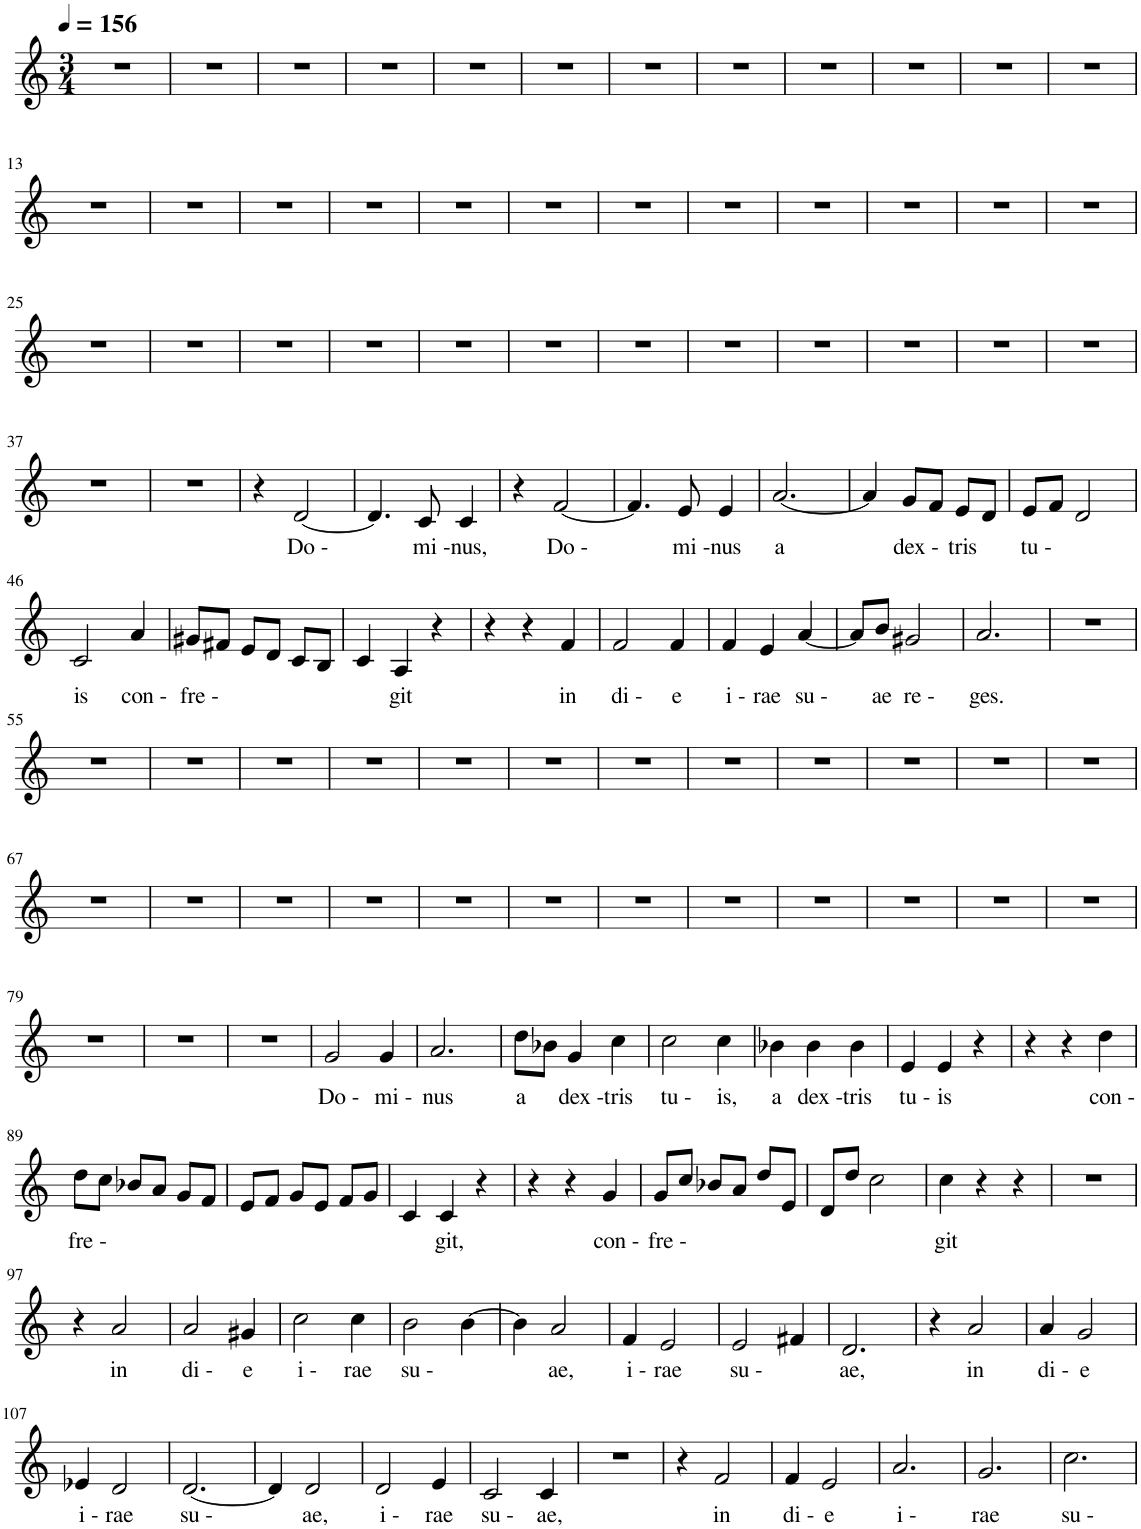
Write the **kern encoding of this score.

**kern	**text
*part1	*part1
*staff1	*staff1
*I"Alto, Alto	*
*I'A.	*
*clefG2	*
*k[]	*
*M3/4	*
*MM156	*
=1	=1
2.r	.
=2	=2
2.r	.
=3	=3
2.r	.
=4	=4
2.r	.
=5	=5
2.r	.
=6	=6
2.r	.
=7	=7
2.r	.
=8	=8
2.r	.
=9	=9
2.r	.
=10	=10
2.r	.
=11	=11
2.r	.
=12	=12
2.r	.
!!LO:LB:g=z
=13	=13
2.r	.
=14	=14
2.r	.
=15	=15
2.r	.
=16	=16
2.r	.
=17	=17
2.r	.
=18	=18
2.r	.
=19	=19
2.r	.
=20	=20
2.r	.
=21	=21
2.r	.
=22	=22
2.r	.
=23	=23
2.r	.
=24	=24
2.r	.
!!LO:LB:g=z
=25	=25
2.r	.
=26	=26
2.r	.
=27	=27
2.r	.
=28	=28
2.r	.
=29	=29
2.r	.
=30	=30
2.r	.
=31	=31
2.r	.
=32	=32
2.r	.
=33	=33
2.r	.
=34	=34
2.r	.
=35	=35
2.r	.
=36	=36
2.r	.
!!LO:LB:g=z
=37	=37
2.r	.
=38	=38
2.r	.
=39	=39
4r	.
!	!LO:LY:b
[2d/	Do -
=40	=40
4.d/]	.
!	!LO:LY:b
8c/	mi -
!	!LO:LY:b
4c/	nus,
=41	=41
4r	.
!	!LO:LY:b
[2f/	Do -
=42	=42
4.f/]	.
!	!LO:LY:b
8e/	mi -
!	!LO:LY:b
4e/	nus
=43	=43
!	!LO:LY:b
[2.a/	a
=44	=44
4a/]	.
!	!LO:LY:b
8g/L	dex -
8f/J	.
!	!LO:LY:b
8e/L	tris
8d/J	.
=45	=45
!	!LO:LY:b
8e/L	tu -
8f/J	.
2d/	.
!!LO:LB:g=z
=46	=46
!	!LO:LY:b
2c/	is
!	!LO:LY:b
4a/	con -
=47	=47
!	!LO:LY:b
8g#X/L	fre -
8f#X/J	.
8e/L	.
8d/J	.
8c/L	.
8B/J	.
=48	=48
4c/	.
!	!LO:LY:b
4A/	git
4r	.
=49	=49
4r	.
4r	.
!	!LO:LY:b
4f/	in
=50	=50
!	!LO:LY:b
2f/	di -
!	!LO:LY:b
4f/	e
=51	=51
!	!LO:LY:b
4f/	i -
!	!LO:LY:b
4e/	rae
!	!LO:LY:b
[4a/	su -
=52	=52
8a/L]	.
!	!LO:LY:b
8b/J	ae
!	!LO:LY:b
2g#X/	re -
=53	=53
!	!LO:LY:b
2.a/	ges.
=54	=54
2.r	.
!!LO:LB:g=z
=55	=55
2.r	.
=56	=56
2.r	.
=57	=57
2.r	.
=58	=58
2.r	.
=59	=59
2.r	.
=60	=60
2.r	.
=61	=61
2.r	.
=62	=62
2.r	.
=63	=63
2.r	.
=64	=64
2.r	.
=65	=65
2.r	.
=66	=66
2.r	.
!!LO:LB:g=z
=67	=67
2.r	.
=68	=68
2.r	.
=69	=69
2.r	.
=70	=70
2.r	.
=71	=71
2.r	.
=72	=72
2.r	.
=73	=73
2.r	.
=74	=74
2.r	.
=75	=75
2.r	.
=76	=76
2.r	.
=77	=77
2.r	.
=78	=78
2.r	.
!!LO:LB:g=z
=79	=79
2.r	.
=80	=80
2.r	.
=81	=81
2.r	.
=82	=82
!	!LO:LY:b
2g/	Do -
!	!LO:LY:b
4g/	mi -
=83	=83
!	!LO:LY:b
2.a/	nus
=84	=84
!	!LO:LY:b
8dd\L	a
8b-X\J	.
!	!LO:LY:b
4g/	dex -
!	!LO:LY:b
4cc\	tris
=85	=85
!	!LO:LY:b
2cc\	tu -
!	!LO:LY:b
4cc\	is,
=86	=86
!	!LO:LY:b
4b-X\	a
!	!LO:LY:b
4b-\	dex -
!	!LO:LY:b
4b-\	tris
=87	=87
!	!LO:LY:b
4e/	tu -
!	!LO:LY:b
4e/	is
4r	.
=88	=88
4r	.
4r	.
!	!LO:LY:b
4dd\	con -
!!LO:LB:g=z
=89	=89
!	!LO:LY:b
8dd\L	fre -
8cc\J	.
8b-X/L	.
8a/J	.
8g/L	.
8f/J	.
=90	=90
8e/L	.
8f/J	.
8g/L	.
8e/J	.
8f/L	.
8g/J	.
=91	=91
4c/	.
!	!LO:LY:b
4c/	git,
4r	.
=92	=92
4r	.
4r	.
!	!LO:LY:b
4g/	con -
=93	=93
!	!LO:LY:b
8g/L	fre -
8cc/J	.
8b-X/L	.
8a/J	.
8dd/L	.
8e/J	.
=94	=94
8d/L	.
8dd/J	.
2cc\	.
=95	=95
!	!LO:LY:b
4cc\	git
4r	.
4r	.
=96	=96
2.r	.
!!LO:LB:g=z
=97	=97
4r	.
!	!LO:LY:b
2a/	in
=98	=98
!	!LO:LY:b
2a/	di -
!	!LO:LY:b
4g#X/	e
=99	=99
!	!LO:LY:b
2cc\	i -
!	!LO:LY:b
4cc\	rae
=100	=100
!	!LO:LY:b
2b\	su -
[4b\	.
=101	=101
4b\]	.
!	!LO:LY:b
2a/	ae,
=102	=102
!	!LO:LY:b
4f/	i -
!	!LO:LY:b
2e/	rae
=103	=103
!	!LO:LY:b
2e/	su -
4f#X/	.
=104	=104
!	!LO:LY:b
2.d/	ae,
=105	=105
4r	.
!	!LO:LY:b
2a/	in
=106	=106
!	!LO:LY:b
4a/	di -
!	!LO:LY:b
2g/	e
!!LO:LB:g=z
=107	=107
!	!LO:LY:b
4e-X/	i -
!	!LO:LY:b
2d/	rae
=108	=108
!	!LO:LY:b
[2.d/	su -
=109	=109
4d/]	.
!	!LO:LY:b
2d/	ae,
=110	=110
!	!LO:LY:b
2d/	i -
!	!LO:LY:b
4e/	rae
=111	=111
!	!LO:LY:b
2c/	su -
!	!LO:LY:b
4c/	ae,
=112	=112
2.r	.
=113	=113
4r	.
!	!LO:LY:b
2f/	in
=114	=114
!	!LO:LY:b
4f/	di -
!	!LO:LY:b
2e/	e
=115	=115
!	!LO:LY:b
2.a/	i -
=116	=116
!	!LO:LY:b
2.g/	rae
=117	=117
!	!LO:LY:b
2.cc\	su -
=	=
*-	*-
